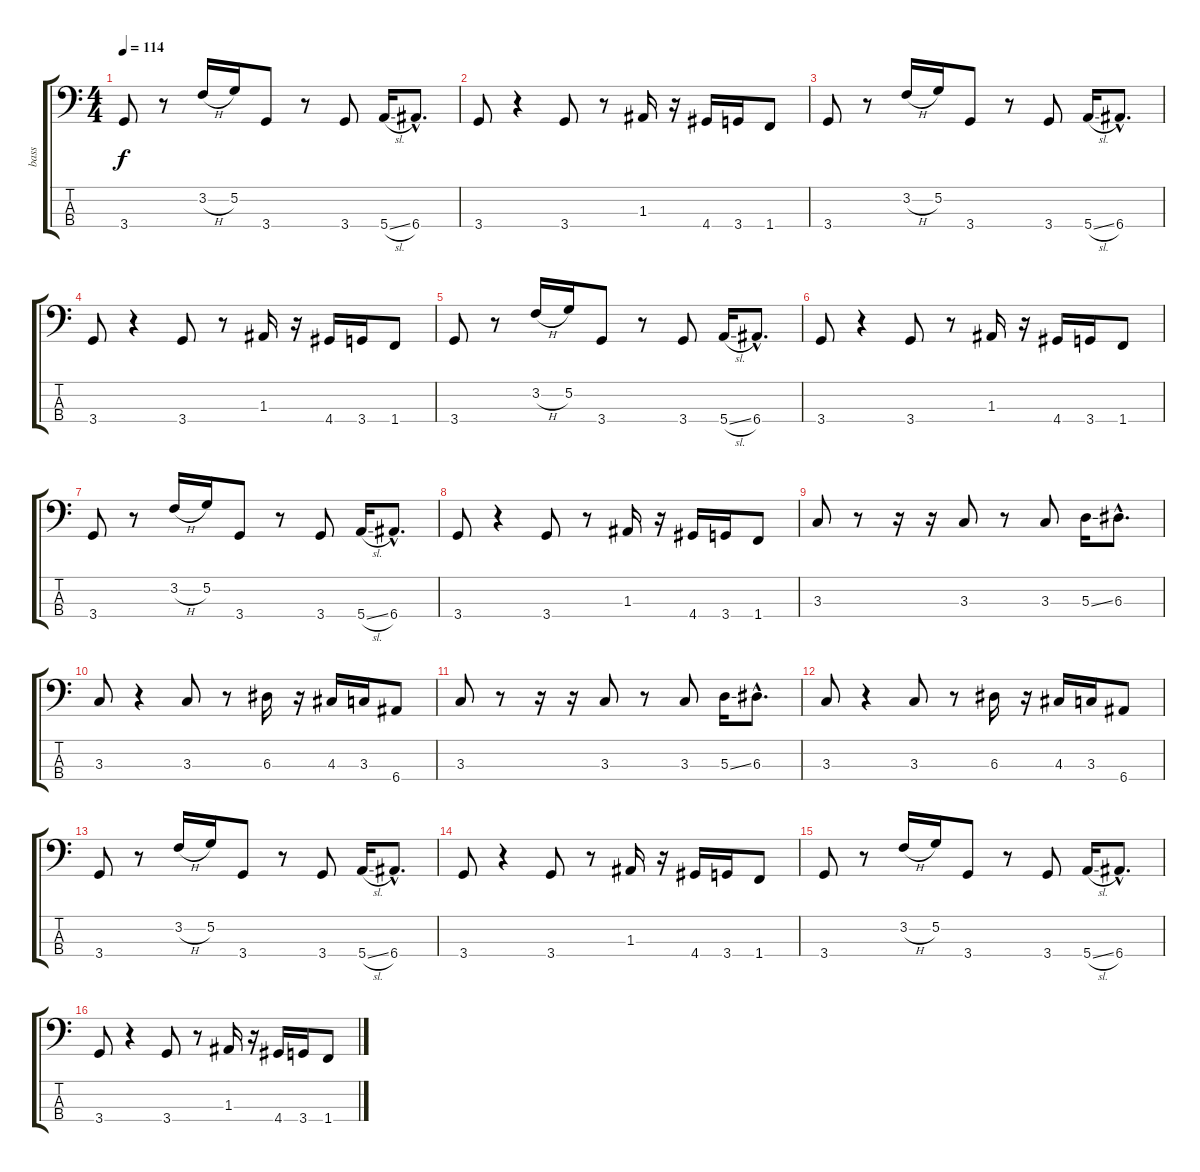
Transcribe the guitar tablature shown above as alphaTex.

\track ("bass" "bass") {instrument electricbassfinger}
\staff {score tabs}
\tuning (G2 D2 A1 E1) {hide}
\ts (4 4)
\tempo 114
\clef f4
\ks c
3.4.8{dy f} r.8 3.2{h}.16{instrument slapbass1} 5.2.16 3.4.8{instrument electricbassfinger} r.8 3.4.8 5.4{sl}.16 6.4{hac}.8{d} |
3.4.8 r.4 3.4.8 r.8 1.3.16 r.16 4.4.16 3.4.16 1.4.8 |
3.4.8 r.8 3.2{h}.16{instrument slapbass1} 5.2.16 3.4.8{instrument electricbassfinger} r.8 3.4.8 5.4{sl}.16 6.4{hac}.8{d} |
3.4.8 r.4 3.4.8 r.8 1.3.16 r.16 4.4.16 3.4.16 1.4.8 |
3.4.8 r.8 3.2{h}.16{instrument slapbass1} 5.2.16 3.4.8{instrument electricbassfinger} r.8 3.4.8 5.4{sl}.16 6.4{hac}.8{d} |
3.4.8 r.4 3.4.8 r.8 1.3.16 r.16 4.4.16 3.4.16 1.4.8 |
3.4.8 r.8 3.2{h}.16{instrument slapbass1} 5.2.16 3.4.8{instrument electricbassfinger} r.8 3.4.8 5.4{sl}.16 6.4{hac}.8{d} |
3.4.8 r.4 3.4.8 r.8 1.3.16 r.16 4.4.16 3.4.16 1.4.8 |
3.3.8 r.8 r.16 r.16 3.3.8 r.8 3.3.8 5.3{ss}.16 6.3{hac}.8{d} |
3.3.8 r.4 3.3.8 r.8 6.3.16 r.16 4.3.16 3.3.16 6.4.8 |
3.3.8 r.8 r.16 r.16 3.3.8 r.8 3.3.8 5.3{ss}.16 6.3{hac}.8{d} |
3.3.8 r.4 3.3.8 r.8 6.3.16 r.16 4.3.16 3.3.16 6.4.8 |
3.4.8 r.8 3.2{h}.16{instrument slapbass1} 5.2.16 3.4.8{instrument electricbassfinger} r.8 3.4.8 5.4{sl}.16 6.4{hac}.8{d} |
3.4.8 r.4 3.4.8 r.8 1.3.16 r.16 4.4.16 3.4.16 1.4.8 |
3.4.8 r.8 3.2{h}.16{instrument slapbass1} 5.2.16 3.4.8{instrument electricbassfinger} r.8 3.4.8 5.4{sl}.16 6.4{hac}.8{d} |
3.4.8 r.4 3.4.8 r.8 1.3.16 r.16 4.4.16 3.4.16 1.4.8
